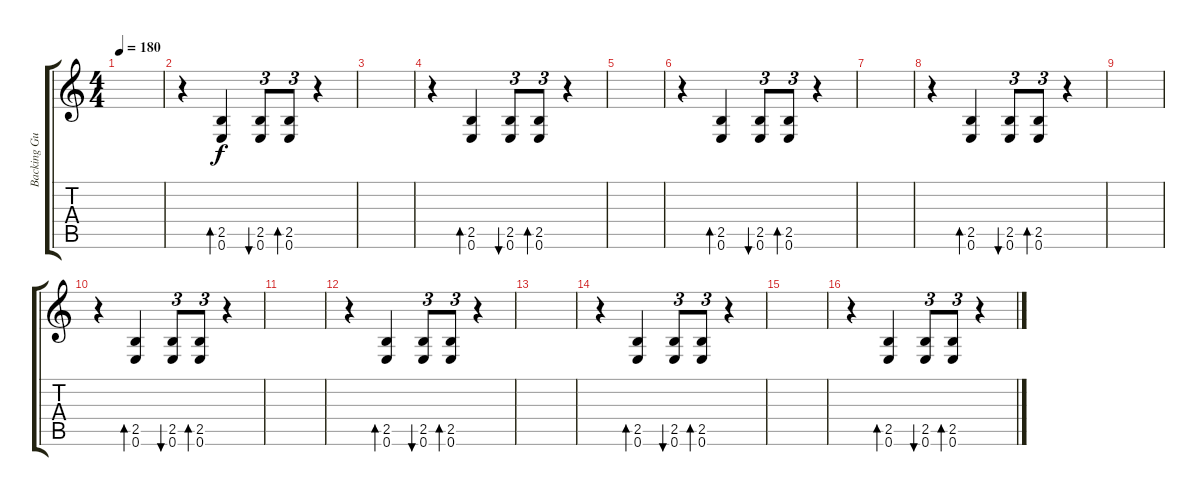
\track ("Backing Guitar" "Backing Gu") {instrument distortionguitar}
\staff {score tabs}
\tuning (E4 B3 G3 D3 A2 E2) {hide}
\ts (4 4)
\tempo 180
\clef g2
\ks c
|
r.4 (2.5 0.6).4{bd 60} (2.5 0.6).8{tu (3 2) bu 60} (2.5 0.6).8{tu (3 2) bd 60} r.4 |
|
r.4 (2.5 0.6).4{bd 60} (2.5 0.6).8{tu (3 2) bu 60} (2.5 0.6).8{tu (3 2) bd 60} r.4 |
|
r.4 (2.5 0.6).4{bd 60} (2.5 0.6).8{tu (3 2) bu 60} (2.5 0.6).8{tu (3 2) bd 60} r.4 |
|
r.4 (2.5 0.6).4{bd 60} (2.5 0.6).8{tu (3 2) bu 60} (2.5 0.6).8{tu (3 2) bd 60} r.4 |
|
r.4 (2.5 0.6).4{bd 60} (2.5 0.6).8{tu (3 2) bu 60} (2.5 0.6).8{tu (3 2) bd 60} r.4 |
|
r.4 (2.5 0.6).4{bd 60} (2.5 0.6).8{tu (3 2) bu 60} (2.5 0.6).8{tu (3 2) bd 60} r.4 |
|
r.4 (2.5 0.6).4{bd 60} (2.5 0.6).8{tu (3 2) bu 60} (2.5 0.6).8{tu (3 2) bd 60} r.4 |
|
r.4 (2.5 0.6).4{bd 60} (2.5 0.6).8{tu (3 2) bu 60} (2.5 0.6).8{tu (3 2) bd 60} r.4
